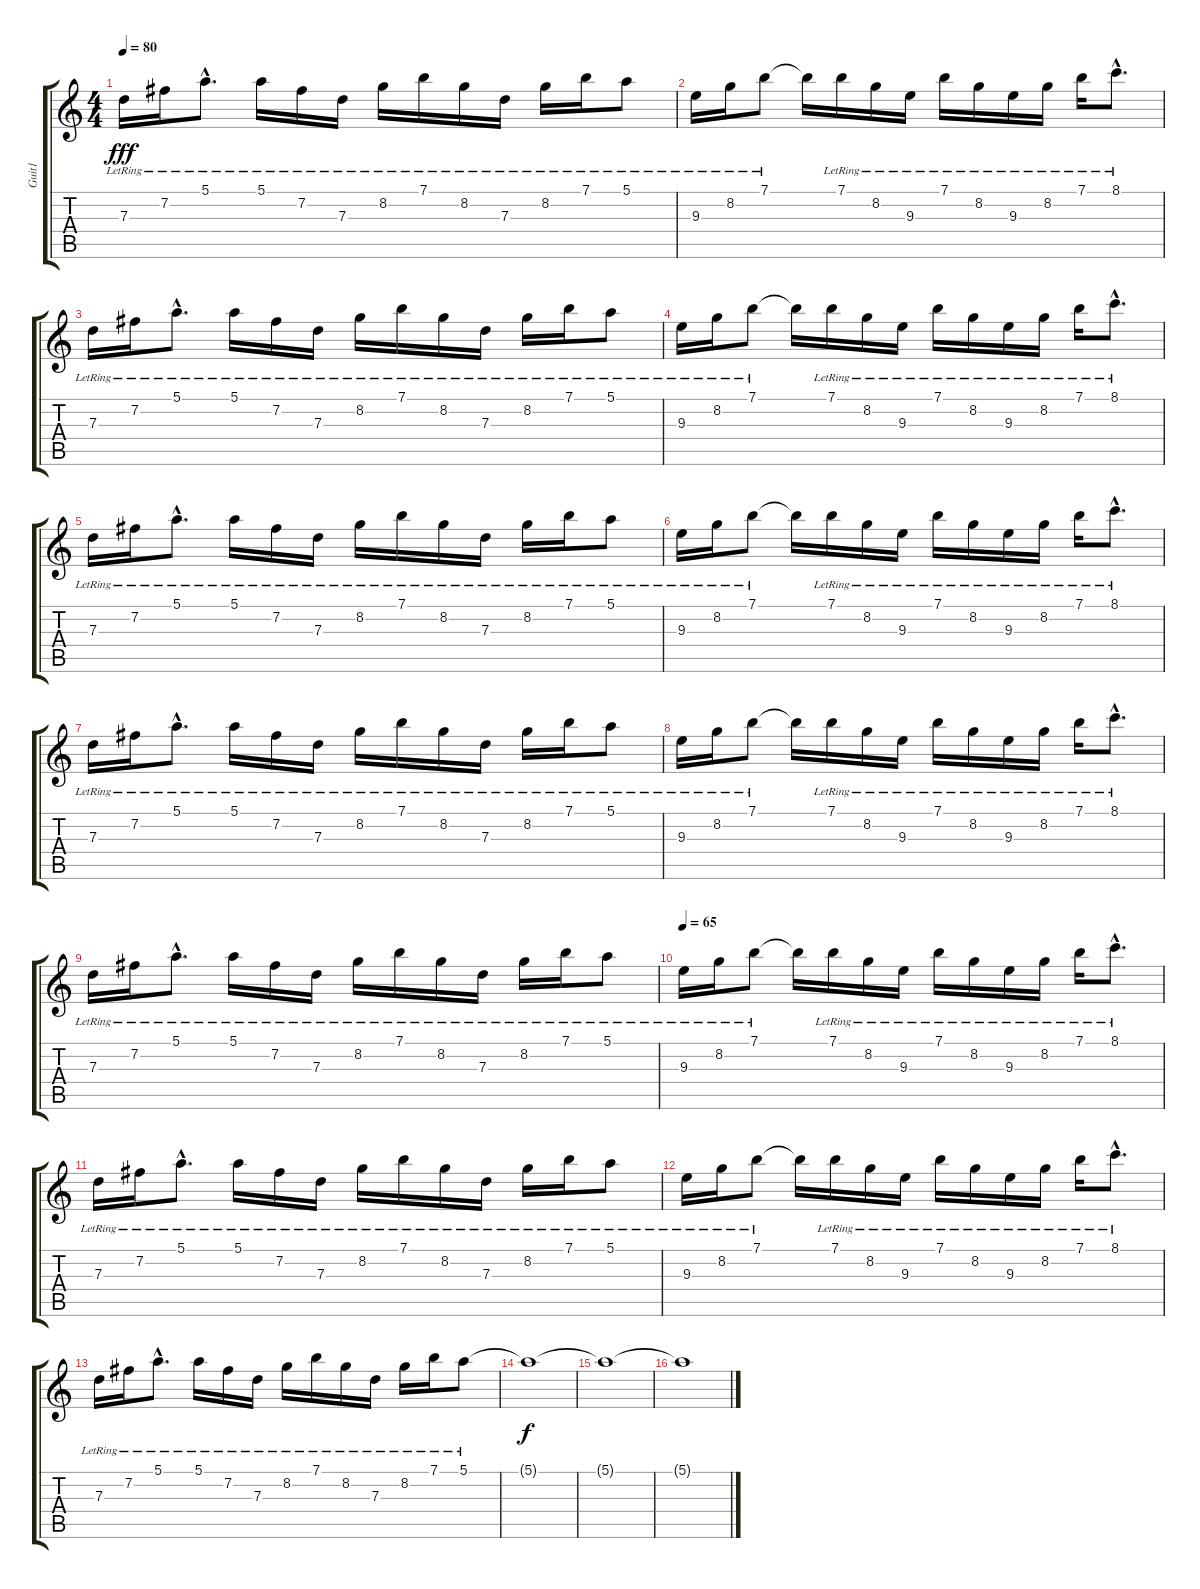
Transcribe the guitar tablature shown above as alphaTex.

\track ("Guit1" "Guit1") {instrument electricguitarclean}
\staff {score tabs}
\tuning (E4 B3 G3 D3 A2 E2) {hide}
\ts (4 4)
\tempo 80
\clef g2
\ks c
7.3{lr}.16{dy fff} 7.2{lr}.16 5.1{hac lr}.8{d} 5.1{lr}.16 7.2{lr}.16 7.3{lr}.16 8.2{lr}.16 7.1{lr}.16 8.2{lr}.16 7.3{lr}.16 8.2{lr}.16 7.1{lr}.16 5.1{lr}.8 |
9.3{lr}.16 8.2{lr}.16 7.1{lr}.8 7.1{t}.16 7.1{lr}.16 8.2{lr}.16 9.3{lr}.16 7.1{lr}.16 8.2{lr}.16 9.3{lr}.16 8.2{lr}.16 7.1{lr}.16 8.1{hac lr}.8{d} |
7.3{lr}.16 7.2{lr}.16 5.1{hac lr}.8{d} 5.1{lr}.16 7.2{lr}.16 7.3{lr}.16 8.2{lr}.16 7.1{lr}.16 8.2{lr}.16 7.3{lr}.16 8.2{lr}.16 7.1{lr}.16 5.1{lr}.8 |
9.3{lr}.16 8.2{lr}.16 7.1{lr}.8 7.1{t}.16 7.1{lr}.16 8.2{lr}.16 9.3{lr}.16 7.1{lr}.16 8.2{lr}.16 9.3{lr}.16 8.2{lr}.16 7.1{lr}.16 8.1{hac lr}.8{d} |
7.3{lr}.16 7.2{lr}.16 5.1{hac lr}.8{d} 5.1{lr}.16 7.2{lr}.16 7.3{lr}.16 8.2{lr}.16 7.1{lr}.16 8.2{lr}.16 7.3{lr}.16 8.2{lr}.16 7.1{lr}.16 5.1{lr}.8 |
9.3{lr}.16{volume 11 instrument electricguitarclean} 8.2{lr}.16 7.1{lr}.8 7.1{t}.16 7.1{lr}.16 8.2{lr}.16 9.3{lr}.16 7.1{lr}.16 8.2{lr}.16 9.3{lr}.16 8.2{lr}.16 7.1{lr}.16 8.1{hac lr}.8{d} |
7.3{lr}.16 7.2{lr}.16 5.1{hac lr}.8{d} 5.1{lr}.16 7.2{lr}.16 7.3{lr}.16 8.2{lr}.16 7.1{lr}.16 8.2{lr}.16 7.3{lr}.16 8.2{lr}.16 7.1{lr}.16 5.1{lr}.8 |
9.3{lr}.16 8.2{lr}.16 7.1{lr}.8 7.1{t}.16 7.1{lr}.16 8.2{lr}.16 9.3{lr}.16 7.1{lr}.16 8.2{lr}.16 9.3{lr}.16 8.2{lr}.16 7.1{lr}.16 8.1{hac lr}.8{d} |
7.3{lr}.16 7.2{lr}.16 5.1{hac lr}.8{d} 5.1{lr}.16 7.2{lr}.16 7.3{lr}.16 8.2{lr}.16 7.1{lr}.16 8.2{lr}.16 7.3{lr}.16 8.2{lr}.16 7.1{lr}.16 5.1{lr}.8 |
\tempo 65
9.3{lr}.16 8.2{lr}.16 7.1{lr}.8 7.1{t}.16 7.1{lr}.16 8.2{lr}.16 9.3{lr}.16 7.1{lr}.16 8.2{lr}.16 9.3{lr}.16 8.2{lr}.16 7.1{lr}.16 8.1{hac lr}.8{d} |
7.3{lr}.16 7.2{lr}.16 5.1{hac lr}.8{d} 5.1{lr}.16 7.2{lr}.16 7.3{lr}.16 8.2{lr}.16 7.1{lr}.16 8.2{lr}.16 7.3{lr}.16 8.2{lr}.16 7.1{lr}.16 5.1{lr}.8 |
9.3{lr}.16 8.2{lr}.16 7.1{lr}.8 7.1{t}.16 7.1{lr}.16 8.2{lr}.16 9.3{lr}.16 7.1{lr}.16 8.2{lr}.16 9.3{lr}.16 8.2{lr}.16 7.1{lr}.16 8.1{hac lr}.8{d} |
7.3{lr}.16 7.2{lr}.16 5.1{hac lr}.8{d} 5.1{lr}.16 7.2{lr}.16 7.3{lr}.16 8.2{lr}.16 7.1{lr}.16 8.2{lr}.16 7.3{lr}.16 8.2{lr}.16 7.1{lr}.16 5.1{lr}.8 |
5.1{t}.1{dy f volume 0} |
5.1{t}.1 |
5.1{t}.1
